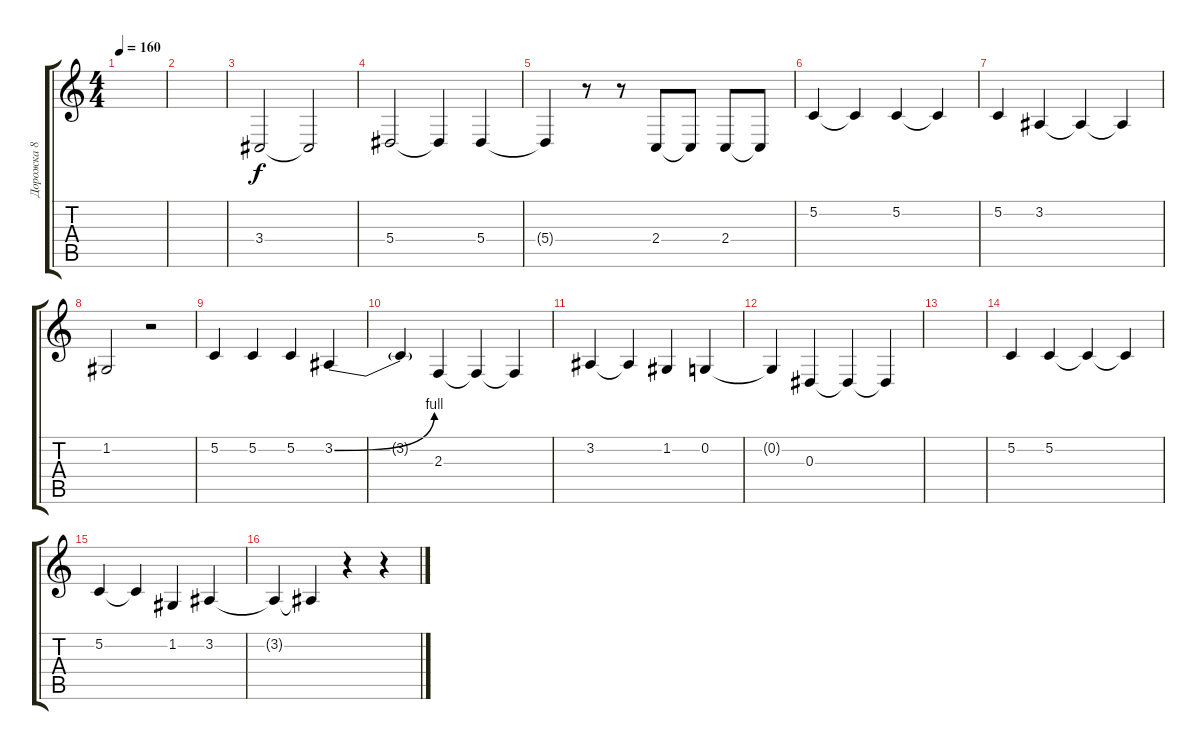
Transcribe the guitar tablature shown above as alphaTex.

\track ("Дорожка 8" "Дорожка 8") {instrument baritonesax}
\staff {score tabs}
\tuning (C4 G3 Eb3 Bb2 F2 C2) {hide}
\ts (4 4)
\tempo 160
\clef g2
\ks c
|
|
3.4.2 3.4{t}.2 |
5.4.2 5.4{t}.4 5.4.4 |
5.4{t}.4 r.8 r.8 2.4.8 2.4{t}.8 2.4.8 2.4{t}.8 |
5.2.4 5.2{t}.4 5.2.4 5.2{t}.4 |
5.2.4 3.2.4 3.2{t}.4 3.2{t}.4 |
1.2.2 r.2 |
5.2.4 5.2.4 5.2.4 3.2{be (bend 0 0 60 4)}.4 |
3.2{t}.4 2.3.4 2.3{t}.4 2.3{t}.4 |
3.2.4 3.2{t}.4 1.2.4 0.2.4 |
0.2{t}.4 0.3.4 0.3{t}.4 0.3{t}.4 |
|
5.2.4 5.2.4 5.2{t}.4 5.2{t}.4 |
5.2.4 5.2{t}.4 1.2.4 3.2.4 |
3.2{t}.4 3.2{t}.4 r.4 r.4
